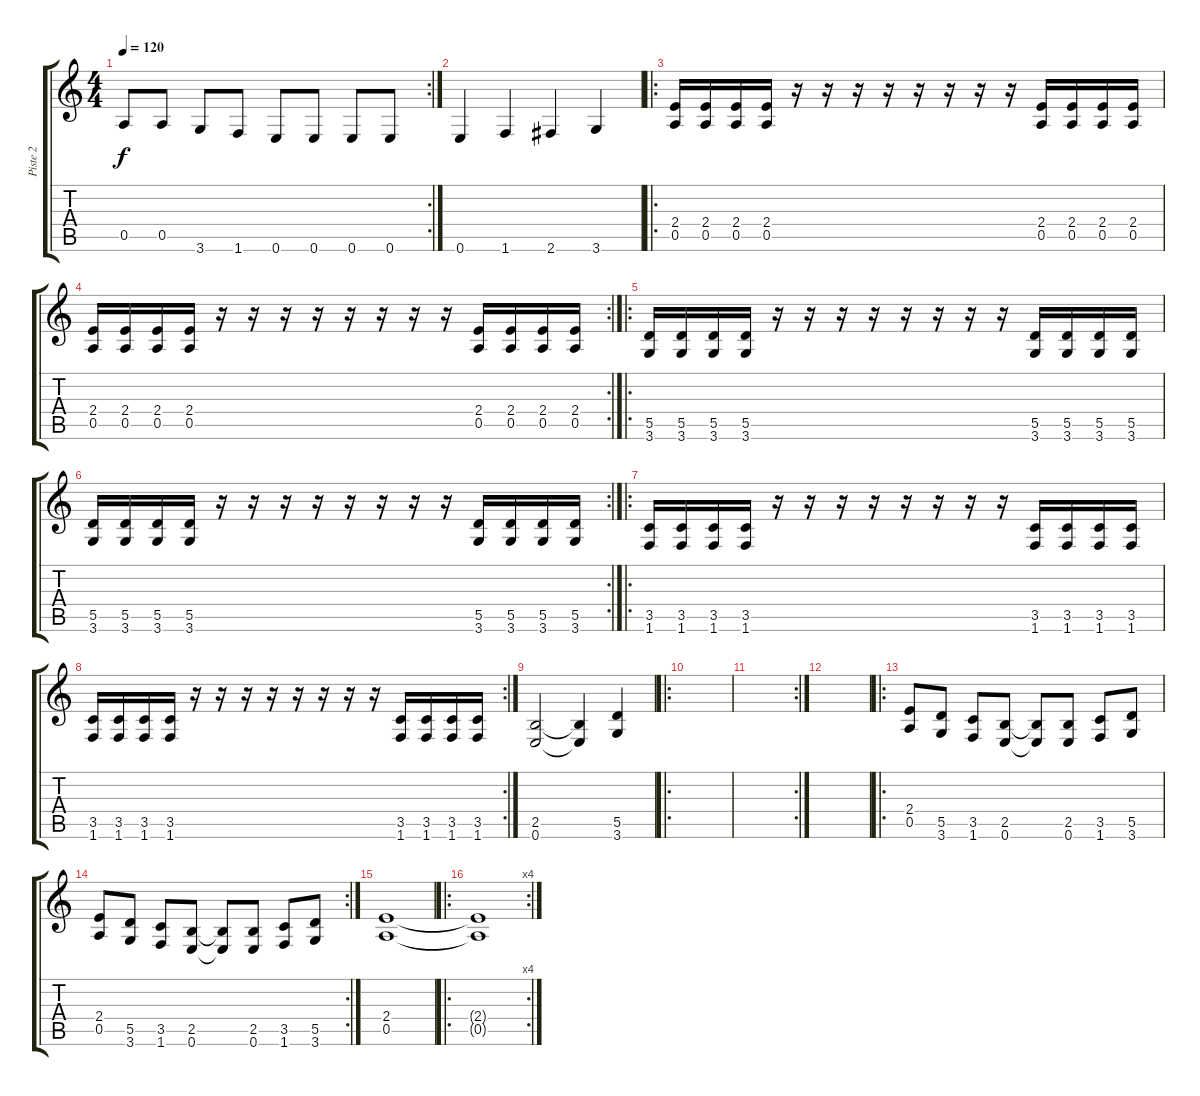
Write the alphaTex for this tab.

\track ("Piste 2" "Piste 2") {instrument distortionguitar}
\staff {score tabs}
\tuning (E4 B3 G3 D3 A2 E2) {hide}
\rc 2
\ts (4 4)
\tempo 120
\clef g2
\ks c
0.5.8{dy f} 0.5.8 3.6.8 1.6.8 0.6.8 0.6.8 0.6.8 0.6.8 |
0.6.4 1.6.4 2.6.4 3.6.4 |
\ro
(2.4 0.5).16 (2.4 0.5).16 (2.4 0.5).16 (2.4 0.5).16 r.16 r.16 r.16 r.16 r.16 r.16 r.16 r.16 (2.4 0.5).16 (2.4 0.5).16 (2.4 0.5).16 (2.4 0.5).16 |
\rc 2
(2.4 0.5).16 (2.4 0.5).16 (2.4 0.5).16 (2.4 0.5).16 r.16 r.16 r.16 r.16 r.16 r.16 r.16 r.16 (2.4 0.5).16 (2.4 0.5).16 (2.4 0.5).16 (2.4 0.5).16 |
\ro
(5.5 3.6).16 (5.5 3.6).16 (5.5 3.6).16 (5.5 3.6).16 r.16 r.16 r.16 r.16 r.16 r.16 r.16 r.16 (5.5 3.6).16 (5.5 3.6).16 (5.5 3.6).16 (5.5 3.6).16 |
\rc 2
(5.5 3.6).16 (5.5 3.6).16 (5.5 3.6).16 (5.5 3.6).16 r.16 r.16 r.16 r.16 r.16 r.16 r.16 r.16 (5.5 3.6).16 (5.5 3.6).16 (5.5 3.6).16 (5.5 3.6).16 |
\ro
(3.5 1.6).16 (3.5 1.6).16 (3.5 1.6).16 (3.5 1.6).16 r.16 r.16 r.16 r.16 r.16 r.16 r.16 r.16 (3.5 1.6).16 (3.5 1.6).16 (3.5 1.6).16 (3.5 1.6).16 |
\rc 2
(3.5 1.6).16 (3.5 1.6).16 (3.5 1.6).16 (3.5 1.6).16 r.16 r.16 r.16 r.16 r.16 r.16 r.16 r.16 (3.5 1.6).16 (3.5 1.6).16 (3.5 1.6).16 (3.5 1.6).16 |
(2.5 0.6).2 (2.5{t} 0.6{t}).4 (5.5 3.6).4 |
\ro
|
\rc 2
|
|
\ro
(2.4 0.5).8 (5.5 3.6).8 (3.5 1.6).8 (2.5 0.6).8 (2.5{t} 0.6{t}).8 (2.5 0.6).8 (3.5 1.6).8 (5.5 3.6).8 |
\rc 2
(2.4 0.5).8 (5.5 3.6).8 (3.5 1.6).8 (2.5 0.6).8 (2.5{t} 0.6{t}).8 (2.5 0.6).8 (3.5 1.6).8 (5.5 3.6).8 |
(2.4 0.5).1 |
\ro
\rc 4
(2.4{t} 0.5{t}).1
